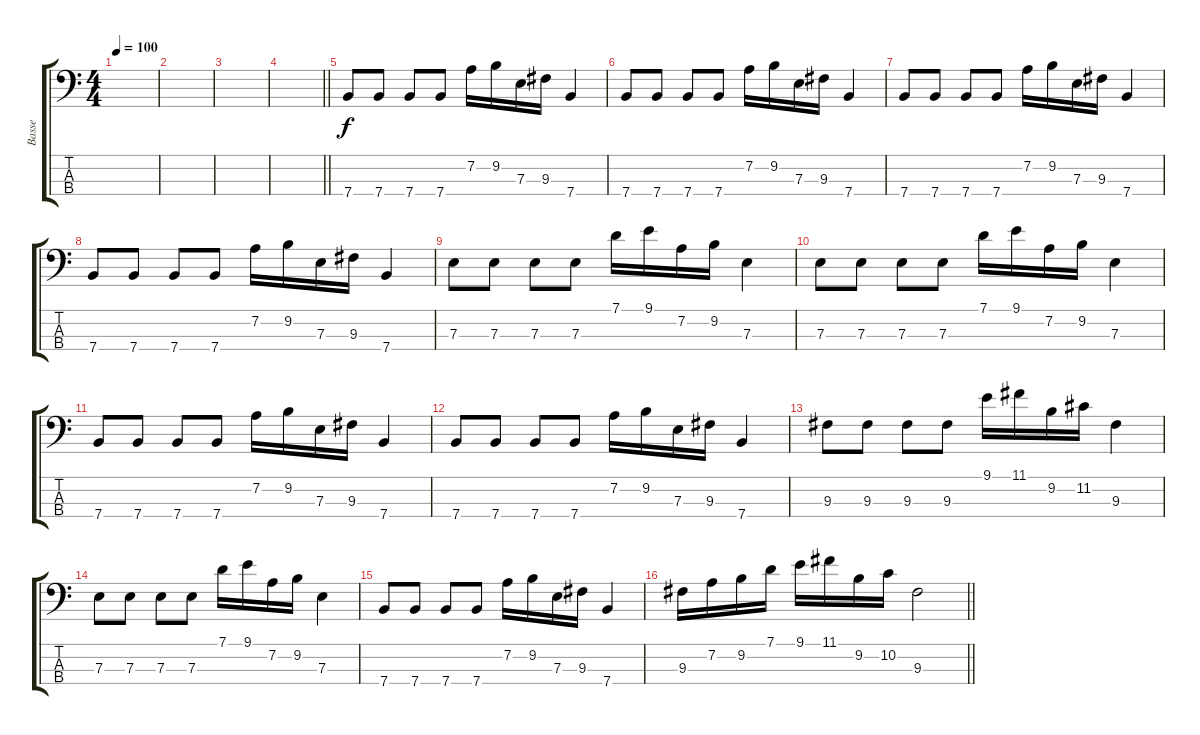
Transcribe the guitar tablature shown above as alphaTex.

\track ("Basse" "Basse") {instrument electricbassfinger}
\staff {score tabs}
\tuning (G2 D2 A1 E1) {hide}
\ts (4 4)
\tempo 100
\clef f4
\ks c
|
|
|
\barLineRight lightlight
|
7.4.8 7.4.8 7.4.8 7.4.8 7.2.16 9.2.16 7.3.16 9.3.16 7.4.4 |
7.4.8 7.4.8 7.4.8 7.4.8 7.2.16 9.2.16 7.3.16 9.3.16 7.4.4 |
7.4.8 7.4.8 7.4.8 7.4.8 7.2.16 9.2.16 7.3.16 9.3.16 7.4.4 |
7.4.8 7.4.8 7.4.8 7.4.8 7.2.16 9.2.16 7.3.16 9.3.16 7.4.4 |
7.3.8 7.3.8 7.3.8 7.3.8 7.1.16 9.1.16 7.2.16 9.2.16 7.3.4 |
7.3.8 7.3.8 7.3.8 7.3.8 7.1.16 9.1.16 7.2.16 9.2.16 7.3.4 |
7.4.8 7.4.8 7.4.8 7.4.8 7.2.16 9.2.16 7.3.16 9.3.16 7.4.4 |
7.4.8 7.4.8 7.4.8 7.4.8 7.2.16 9.2.16 7.3.16 9.3.16 7.4.4 |
9.3.8 9.3.8 9.3.8 9.3.8 9.1.16 11.1.16 9.2.16 11.2.16 9.3.4 |
7.3.8 7.3.8 7.3.8 7.3.8 7.1.16 9.1.16 7.2.16 9.2.16 7.3.4 |
7.4.8 7.4.8 7.4.8 7.4.8 7.2.16 9.2.16 7.3.16 9.3.16 7.4.4 |
\barLineRight lightlight
9.3.16 7.2.16 9.2.16 7.1.16 9.1.16 11.1.16 9.2.16 10.2.16 9.3.2
